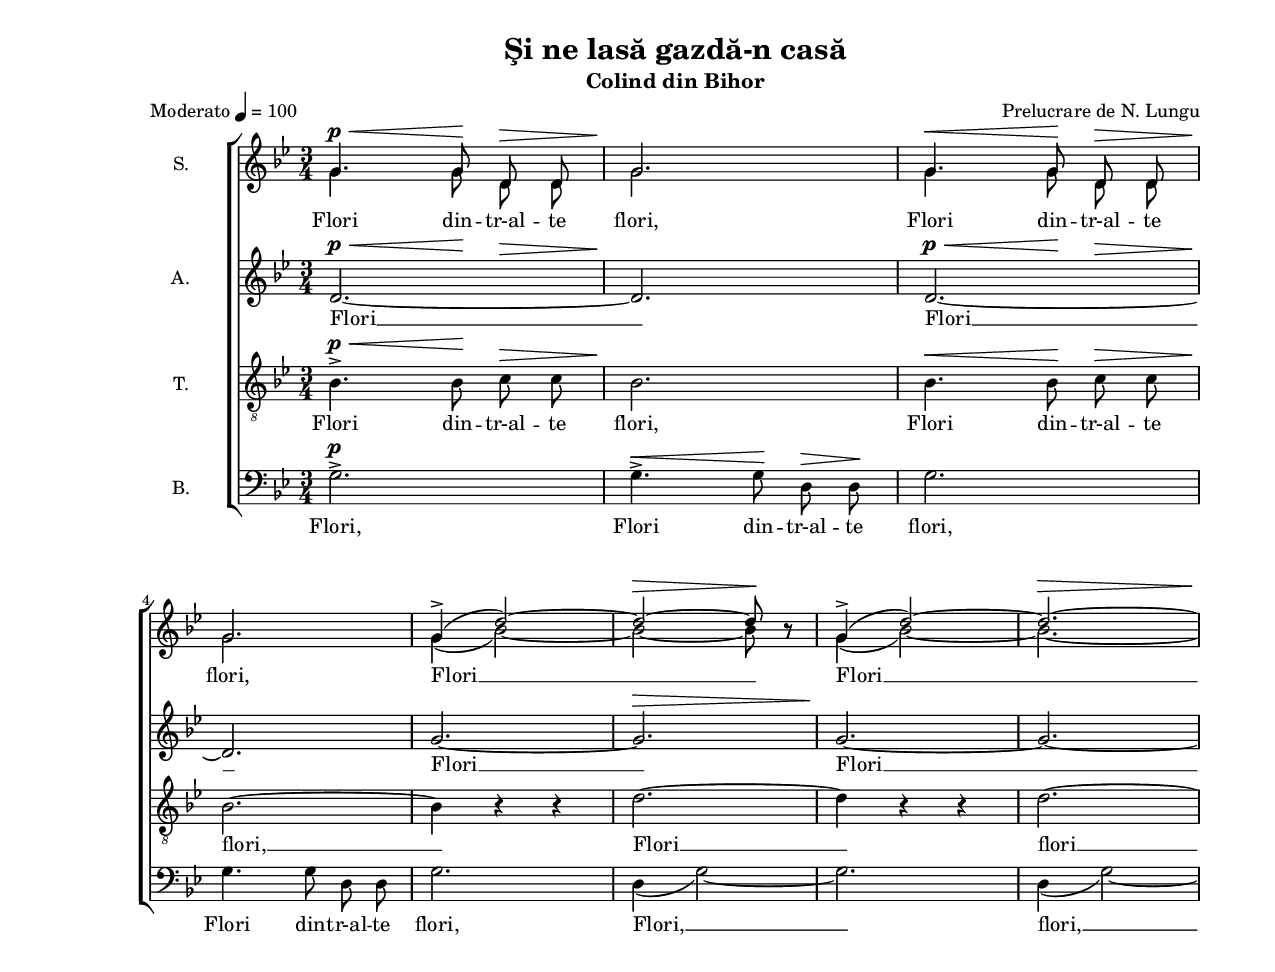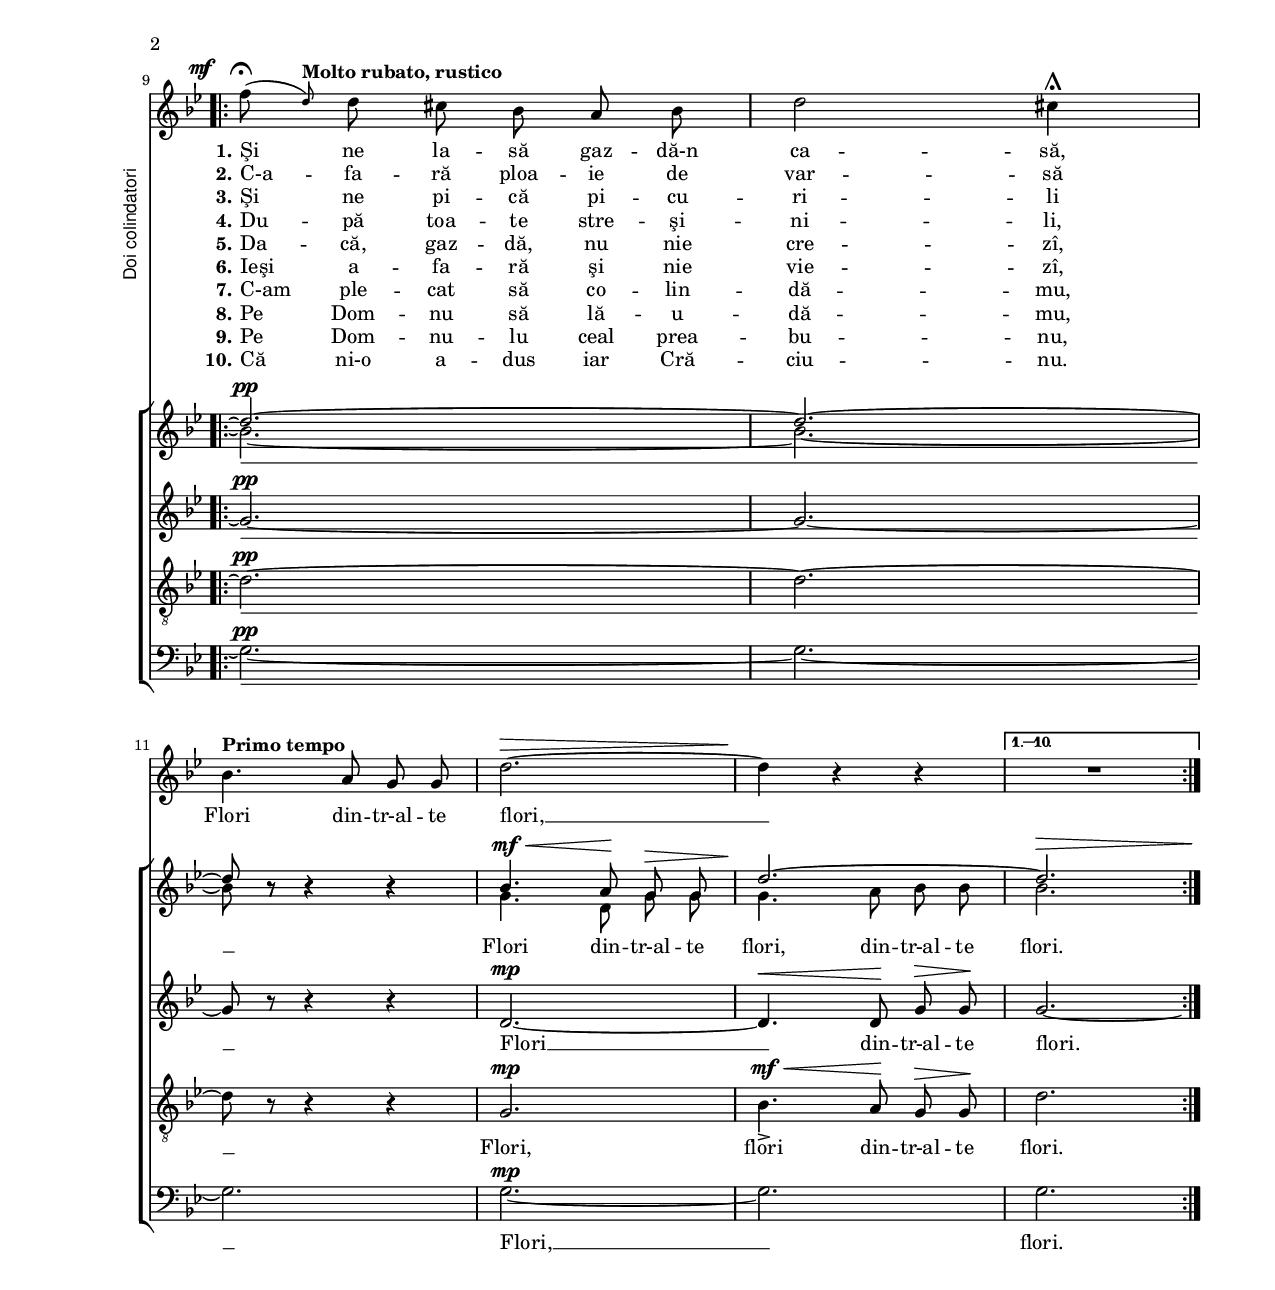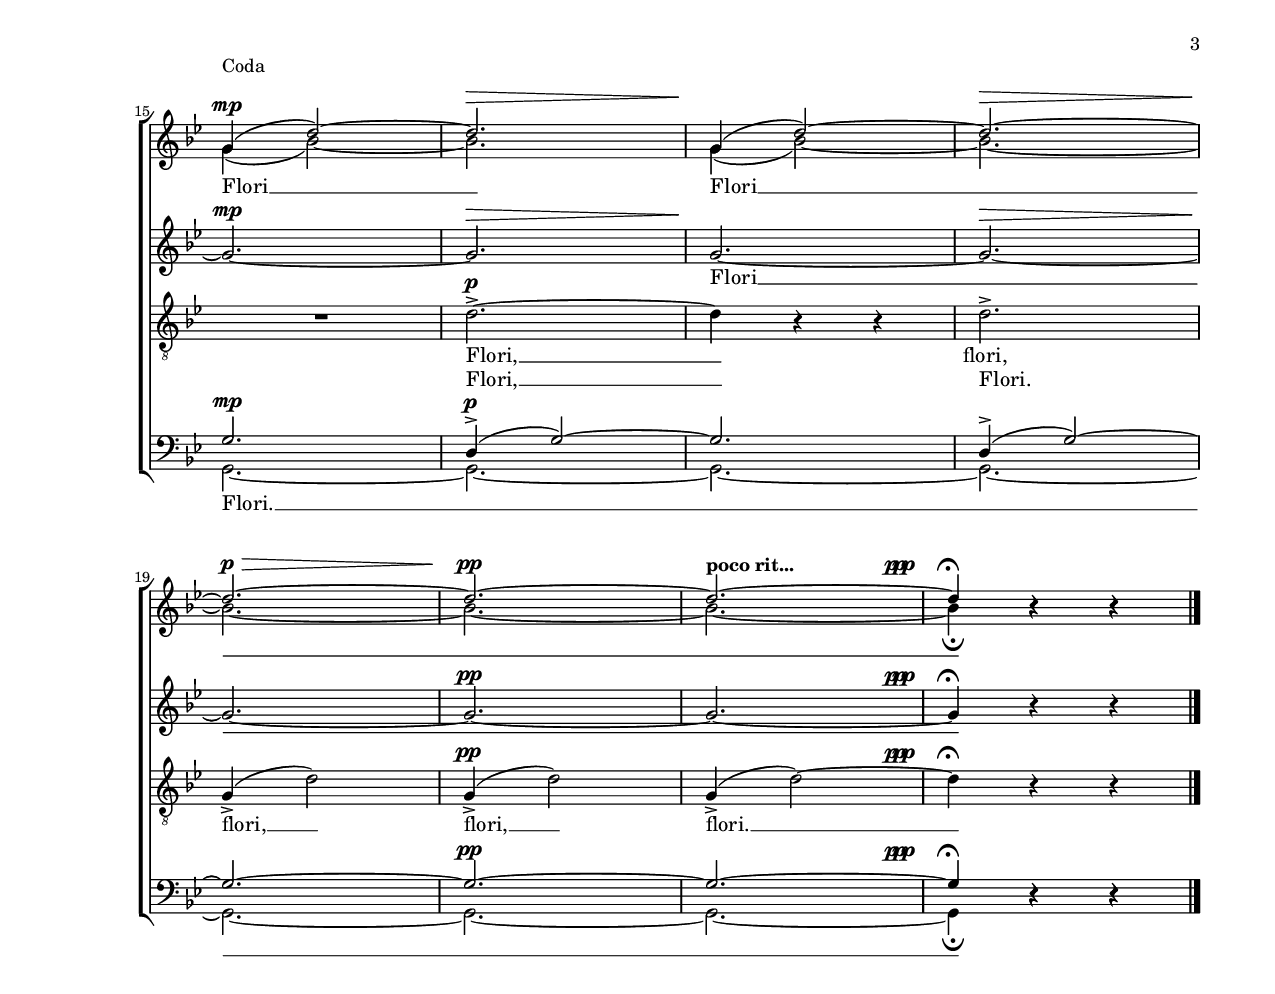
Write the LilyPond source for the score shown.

\version "2.8.6"

\paper {
  #(set-paper-size "letter")
  between-system-padding = 10\mm
  left-margin = 1\in
  line-width = 7\in
  ragged-bottom = ##t
  top-margin = 0.5\in
}

\header {
  title = "Şi ne lasă gazdă-n casă"
  subtitle = "Colind din Bihor"
  arranger = "Prelucrare de N. Lungu"
  meter = \markup { Moderato \note #"4" #1 = 100 }
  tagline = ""
}

global = {
  #(set-global-staff-size 16)
  \override Score.VerticalAxisGroup #'remove-first = ##t
  \set Staff.midiInstrument = "clarinet"
  \autoBeamOff
}

soloStanzaOne = \lyricmode {
  \set stanza = "1."
  Şi ne la -- să gaz -- dă-n ca -- să, Flori din -- tr-al -- te flori, __
}

soloStanzaTwo = \lyricmode {
  \set stanza = "2."
  C-a -- fa -- ră ploa -- ie de var -- să
}

soloStanzaThree = \lyricmode {
  \set stanza = "3."
  Şi ne pi -- că pi -- cu -- ri -- li
}

soloStanzaFour = \lyricmode {
  \set stanza = "4."
  Du -- pă toa -- te stre -- şi -- ni -- li,
}

soloStanzaFive = \lyricmode {
  \set stanza = "5."
  Da -- că, gaz -- dă, nu nie cre -- zî,
}

soloStanzaSix = \lyricmode {
  \set stanza = "6."
  Ieşi a -- fa -- ră şi nie vie -- zî,
}

soloStanzaSeven = \lyricmode {
  \set stanza = "7."
  C-am ple -- cat să co -- lin -- dă -- mu,
}

soloStanzaEight = \lyricmode {
  \set stanza = "8."
  Pe Dom -- nu să lă -- u -- dă -- mu,
}

soloStanzaNine = \lyricmode {
  \set stanza = "9."
  Pe Dom -- nu -- lu ceal prea -- bu -- nu,
}

soloStanzaTen = \lyricmode {
  \set stanza = "10."
  Că ni-o a -- dus iar Cră -- ciu -- nu.
}

sopWords = \lyricmode {
  Flori din -- tr-al -- te flori,
  Flori din -- tr-al -- te flori,
  Flori __
  Flori __
  Flori din -- tr-al -- te flori, din -- tr-al -- te flori.  
  Flori __
  Flori __
}

altoWords = \lyricmode {
  Flori __
  Flori __
  Flori __
  Flori __
  Flori __ din -- tr-al -- te flori.
  Flori __
  Flori __
}

tenorWords = \lyricmode {
  Flori din -- tr-al -- te flori,
  Flori din -- tr-al -- te flori, __
  Flori __
  flori __
  Flori,
  flori din -- tr-al -- te flori.
  Flori, __
  flori,
  flori, __
  flori, __
  flori. __
}

bassWordsOne = \lyricmode {
  \skip 2.
  Flori, __
  Flori.
}

bassWordsTwo = \lyricmode {
  Flori,
  Flori din -- tr-al -- te flori,
  Flori din -- tr-al -- te flori,
  Flori, __
  flori, __
  Flori, __
  flori.
  Flori. __
}

pppAndFermata = \markup {
  \hspace #-7.5
  \musicglyph #"p"
  \hspace #-1.0
  \musicglyph #"p"
  \hspace #-1.0
  \musicglyph #"p"
  \hspace #2.0
  \musicglyph #"scripts.ufermata"
}

rotatedText = \markup {
  \hspace #-12.5
  \postscript #"gsave /Arial findfont 3.0 output-scale div scalefont setfont 90 rotate (                    Doi colindatori) show grestore"
}

soloMusic = \relative {
  \key g \minor
  \time 3/4

  R2. * 8

  \repeat volta 10 {
    f'8(^\markup {
      \hspace #-6.0
      \musicglyph #"m"
      \hspace #-1.0
      \musicglyph #"f"
      \hspace #1.5
      \musicglyph #"scripts.ufermata"
    } \grace d8)^\markup {
      \bold "Molto rubato, rustico"
    } d8 cis8 bes8 a8 bes8
    d2 cis4^\shortfermata

    bes4.^\markup { \bold "Primo tempo" } a8 g8 g8
    d'2.~^\>
    d4\! r4 r4
  } \alternative {
    { R2. }
  }

  R2. * 8
}

sopMusicOne = \relative {
  \key g \minor
  \time 3/4
  \set Staff.vocalName = "S."

  \voiceOne
  g'4.^\p^\< g8\! d8^\> d8
  g2.\!
  g4.^\< g8\! d8^\> d8
  \break
  g2.\!

  g4(^\accent d'2)~
  d2~^\> d8\! bes8\rest
  g4(^\accent d'2)~
  d2.^\>~
  \break

  \repeat volta 10 {
    d2.~\!^\pp^\rotatedText
    d2.~
    \break
    d8 bes8\rest bes4\rest bes4\rest
    bes4.^\mf^\< a8\! g8^\> g8
    d'2.~\!
  } \alternative {
    { d2.^\> }
  }
  \bar ":|"
  \break

  g,4(\!^\mp^\markup{\column { Coda " " } }
  d'2)~
  d2.^\>
  g,4(\! d'2)~
  d2.~^\>
  \break

  d2.~\!^\p^\>
  d2.~\!^\pp
  d2.~^\markup { \bold "poco rit..." }
  d4^\pppAndFermata bes4\rest bes4\rest
  \bar "|."
}

sopMusicTwo = \relative {
  \time 3/4
  \voiceTwo
  g'4. g8 d8 d8
  g2.
  g4. g8 d8 d8
  g2.

  g4( bes2)~
  bes2~ bes8 bes8\rest
  g4( bes2)~
  bes2.~

  \repeat volta 10 {
    bes2.~
    bes2.~
    bes8 bes8\rest bes4\rest bes4\rest
    g4. d8 g8 g8
    g4. a8 bes8 bes8
  } \alternative {
    { bes2. }
  }

  g4( bes2)~
  bes2.
  g4( bes2)~
  bes2.~
  bes2.~
  bes2.~
  bes2.~
  bes4_\fermata bes4\rest bes4\rest
}

altoMusic = \relative {
  \time 3/4
  \key g \minor
  \set Staff.vocalName = "A."
  <<
    { d2.~^\p }
    { s4.^\< s8\! s8^\> s8 }
  >>
  d2.\!
  <<
    { d2.~^\p }
    { s4.^\< s8\! s8^\> s8 }
  >>
  d2.\!

  g2.~
  g2.^\>
  g2.~\!
  g2.~

  \repeat volta 10 {
    g2.~^\pp
    g2.~
    g8 r8 r4 r4
    d2.~^\mp
    d4.^\< d8\! g8^\> g8\!
  } \alternative {
    { g2.~ }
  }

  g2.~^\mp
  g2.^\>
  g2.~\!
  g2.~^\>
  g2.~\!
  g2.~^\pp
  g2.~
  g4^\pppAndFermata r4 r4
}

tenorMusic = \relative {
  \key g \minor
  \time 3/4
  \set Staff.vocalName = "T."
  bes4.^\p^\accent^\< bes8\! c8^\> c8
  bes2.\!
  bes4.^\< bes8\! c8^\> c8
  bes2.~\!

  bes4 r4 r4
  d2.~
  d4 r4 r4
  d2.~

  \repeat volta 10 {
    d2.~^\pp
    d2.~
    d8 r8 r4 r4
    g,2.^\mp
    bes4.^\mf_\accent^\< a8\! g8^\> g8\!
  } \alternative {
    { d'2. }
  }

  R2.
  d2.~^\p^\accent
  d4 r4 r4
  d2.^\accent
  g,4(_\accent d'2)
  g,4(^\pp_\accent d'2)
  g,4(_\accent d'2)~
  d4^\pppAndFermata r4 r4  
}

bassMusicOne = \relative {
  \key g \minor
  \time 3/4
  \set Staff.vocalName = "B."
  \voiceOne
  s2. s2. s2. s2. s2. s2. s2. s2.

  \repeat volta 10 {
    s2. s2. s2. s2. s2.
  } \alternative {
    { s2. }
  }

  g2.^\mp
  d4(^\accent^\p g2)~
  g2.
  d4(^\accent g2)~
  g2.~
  g2.~^\pp
  g2.~
  g4^\pppAndFermata d4\rest d4\rest
}

bassMusicTwo = \relative {
  \time 3/4
  \voiceTwo
  g2.^\p^\accent
  g4.^\accent^\< g8\! d8^\> d8\!
  g2.
  g4. g8 d8 d8

  g2.
  d4( g2)~
  g2.
  d4( g2)~

  \repeat volta 10 {
    g2.~^\pp
    g2.~
    g2.
    g2.~^\mp
    g2.
  } \alternative {
    { g2. }
  }

  g,2.~
  g2.~
  g2.~
  g2.~
  g2.~
  g2.~
  g2.~
  g4_\fermata d'4\rest d4\rest
}

myScore = \new Score <<
  \new Staff \new Voice { \global \soloMusic }
  \addlyrics { \global \soloStanzaOne }
  \addlyrics { \global \soloStanzaTwo }
  \addlyrics { \global \soloStanzaThree }
  \addlyrics { \global \soloStanzaFour }
  \addlyrics { \global \soloStanzaFive }
  \addlyrics { \global \soloStanzaSix }
  \addlyrics { \global \soloStanzaSeven }
  \addlyrics { \global \soloStanzaEight }
  \addlyrics { \global \soloStanzaNine }
  \addlyrics { \global \soloStanzaTen }

  \new ChoirStaff <<
    \new Staff <<
      \new Voice { \global \sopMusicOne }
      \new Voice { \global \sopMusicTwo }
      \addlyrics { \sopWords }
    >>
    
    \new Staff \new Voice { \global \altoMusic }
    \addlyrics { \altoWords }
    
    \new Staff <<
      \clef "G_8"
      \new Voice { \global \tenorMusic }
      \addlyrics { \tenorWords }
    >>
    
    \new Lyrics = "bassLyricsOne"
    \new Staff <<
      \clef bass
      \new Voice = "bassVoiceOne" { \global \bassMusicOne }
      \new Voice { \global \bassMusicTwo }
      \addlyrics { \bassWordsTwo }
    >>
    \context Lyrics = bassLyricsOne \lyricsto bassVoiceOne \bassWordsOne
  >>
>>

\score {
  \myScore
  \layout {
    \context {
      \RemoveEmptyStaffContext
    }
  }
}

midiOutput = \midi {
  \tempo 4 = 100
  \context {
    \Voice
    \remove "Dynamic_performer"
    \remove "Span_dynamic_performer"
  }
}

\score {
  \unfoldRepeats
  \myScore
  \midi { \midiOutput }
}

\score {
  \unfoldRepeats
  \new Voice { \global \soloMusic }
  \midi { \midiOutput }
}

\score {
  \unfoldRepeats
  \new Voice { \global \sopMusicOne }
  \midi { \midiOutput }
}

\score {
  \unfoldRepeats
  \new Voice { \global \sopMusicTwo }
  \midi { \midiOutput }
}

\score {
  \unfoldRepeats
  \new Voice { \global \altoMusic }
  \midi { \midiOutput }
}

\score {
  \unfoldRepeats
  \new Voice { \global \tenorMusic }
  \midi { \midiOutput }
}

\score {
  \unfoldRepeats
  \new Voice { \global \bassMusicOne }
  \midi { \midiOutput }
}

\score {
  \unfoldRepeats
  \new Voice { \global \bassMusicTwo }
  \midi { \midiOutput }
}
